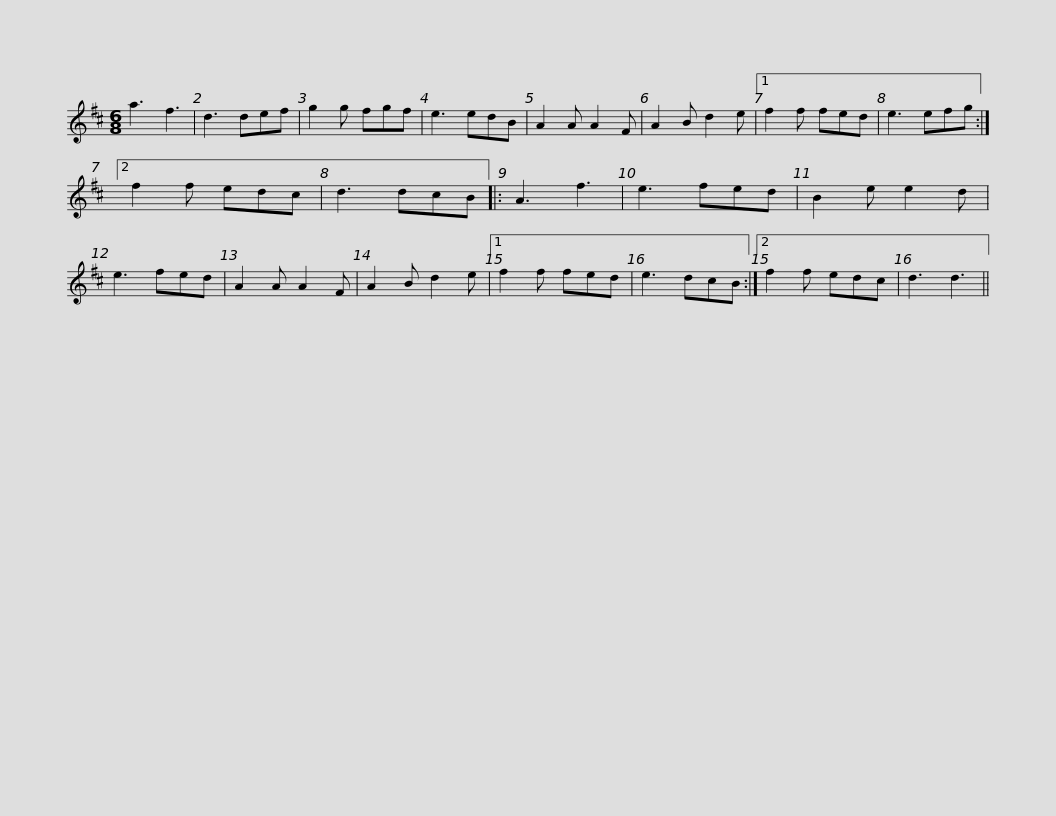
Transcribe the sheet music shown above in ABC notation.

X:1
L:1/8
M:6/8
I:linebreak $
K:D
V:1 treble
V:1
 a3 f3 | d3 def | g2 g fgf | e3 edB | A2 A A2 F | %5
 A2 B d2 e |1 f2 f fed | e3 efg :|2 f2 f edc |$ d3 dcB |: %10
 A3 f3 | e3 fed | B2 e e2 d | e3 fed | A2 A A2 F | %15
 A2 B d2 e |1 f2 f fed | e3 dcB :|2$ f2 f edc | d3 d3 || %20
